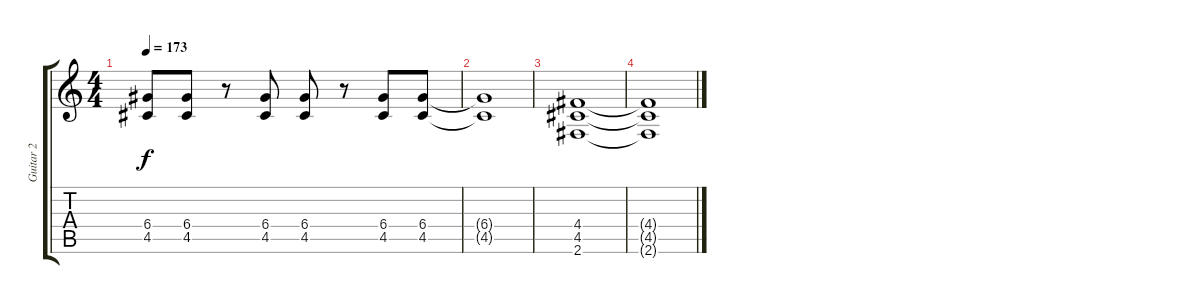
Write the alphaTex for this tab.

\track ("Guitar 2" "Guitar 2") {instrument overdrivenguitar}
\staff {score tabs}
\tuning (E4 B3 G3 D3 A2 E2) {hide}
\ts (4 4)
\tempo 173
\clef g2
\ks c
(6.4 4.5).8{dy f} (6.4 4.5).8 r.8 (6.4 4.5).8 (6.4 4.5).8 r.8 (6.4 4.5).8 (6.4 4.5).8 |
(6.4{t} 4.5{t}).1 |
(4.4 4.5 2.6).1 |
(4.4{t} 4.5{t} 2.6{t}).1
